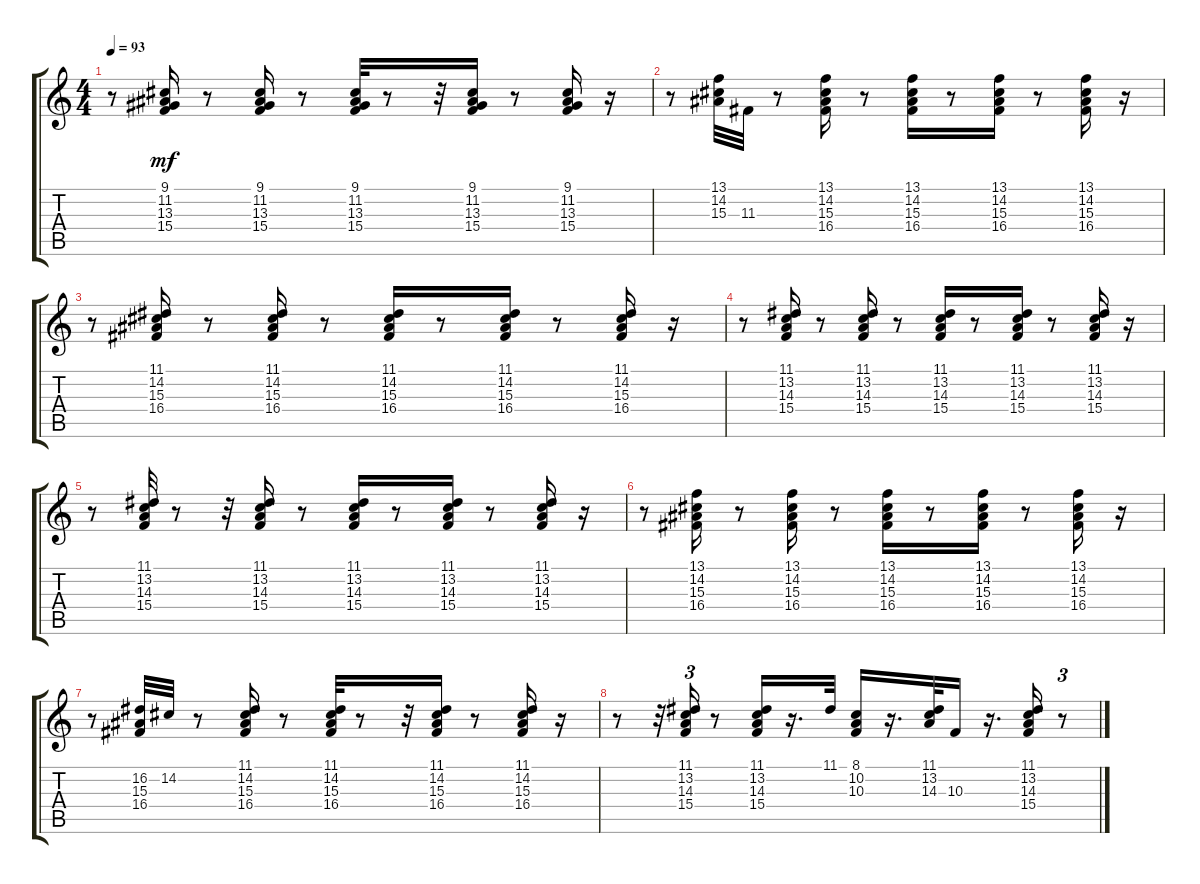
\track "" {instrument lead2sawtooth}
\staff {score tabs}
\tuning (E4 B3 G3 D3 A2 E2) {hide}
\ts (4 4)
\tempo 93
\clef g2
\ks c
r.8{dy mf} (9.1 11.2 13.3 15.4).16 r.8 (9.1 11.2 13.3 15.4).16 r.8 (9.1 11.2 13.3 15.4).32 r.8 r.32 (9.1 11.2 13.3 15.4).16 r.8 (9.1 11.2 13.3 15.4).16 r.16 |
r.8 (13.1 14.2 15.3).32 11.3.32 r.8 (13.1 14.2 15.3 16.4).16 r.8 (13.1 14.2 15.3 16.4).16 r.8 (13.1 14.2 15.3 16.4).16 r.8 (13.1 14.2 15.3 16.4).16 r.16 |
r.8 (11.1 14.2 15.3 16.4).16 r.8 (11.1 14.2 15.3 16.4).16 r.8 (11.1 14.2 15.3 16.4).16 r.8 (11.1 14.2 15.3 16.4).16 r.8 (11.1 14.2 15.3 16.4).16 r.16 |
r.8 (11.1 13.2 14.3 15.4).16 r.8 (11.1 13.2 14.3 15.4).16 r.8 (11.1 13.2 14.3 15.4).16 r.8 (11.1 13.2 14.3 15.4).16 r.8 (11.1 13.2 14.3 15.4).16 r.16 |
r.8 (11.1 13.2 14.3 15.4).32 r.8 r.32 (11.1 13.2 14.3 15.4).16 r.8 (11.1 13.2 14.3 15.4).16 r.8 (11.1 13.2 14.3 15.4).16 r.8 (11.1 13.2 14.3 15.4).16 r.16 |
r.8 (13.1 14.2 15.3 16.4).16 r.8 (13.1 14.2 15.3 16.4).16 r.8 (13.1 14.2 15.3 16.4).16 r.8 (13.1 14.2 15.3 16.4).16 r.8 (13.1 14.2 15.3 16.4).16 r.16 |
r.8 (16.2 15.3 16.4).32 14.2.32 r.8 (11.1 14.2 15.3 16.4).16 r.8 (11.1 14.2 15.3 16.4).32 r.8 r.32 (11.1 14.2 15.3 16.4).16 r.8 (11.1 14.2 15.3 16.4).16 r.16 |
r.8 r.32 (11.1 13.2 14.3 15.4).16{tu (3 2)} r.8 (11.1 13.2 14.3 15.4).16 r.16{d} 11.1.32 (8.1 10.2 10.3).16 r.16{d} (11.1 13.2 14.3).32 10.3.16 r.16{d} (11.1 13.2 14.3 15.4).16 r.8{tu (3 2)}
